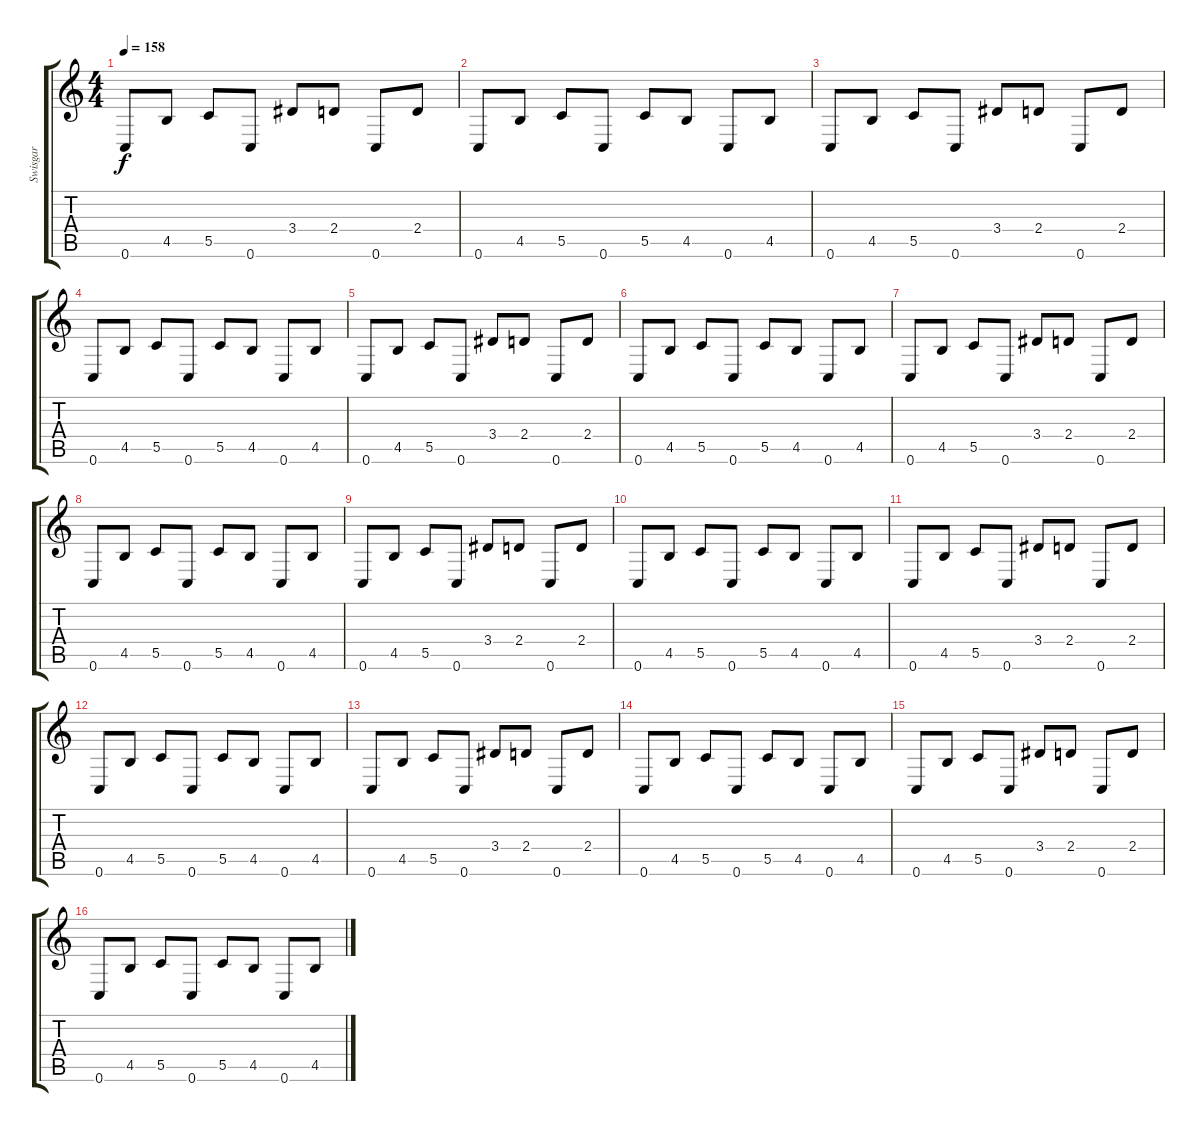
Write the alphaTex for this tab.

\track ("Swisgar" "Swisgar") {instrument overdrivenguitar}
\staff {score tabs}
\tuning (D4 A3 F3 C3 G2 C2) {hide}
\ts (4 4)
\tempo 158
\clef g2
\ks c
0.6.8{dy f} 4.5.8 5.5.8 0.6.8 3.4.8 2.4.8 0.6.8 2.4.8 |
0.6.8 4.5.8 5.5.8 0.6.8 5.5.8 4.5.8 0.6.8 4.5.8 |
0.6.8 4.5.8 5.5.8 0.6.8 3.4.8 2.4.8 0.6.8 2.4.8 |
0.6.8 4.5.8 5.5.8 0.6.8 5.5.8 4.5.8 0.6.8 4.5.8 |
0.6.8 4.5.8 5.5.8 0.6.8 3.4.8 2.4.8 0.6.8 2.4.8 |
0.6.8 4.5.8 5.5.8 0.6.8 5.5.8 4.5.8 0.6.8 4.5.8 |
0.6.8 4.5.8 5.5.8 0.6.8 3.4.8 2.4.8 0.6.8 2.4.8 |
0.6.8 4.5.8 5.5.8 0.6.8 5.5.8 4.5.8 0.6.8 4.5.8 |
0.6.8 4.5.8 5.5.8 0.6.8 3.4.8 2.4.8 0.6.8 2.4.8 |
0.6.8 4.5.8 5.5.8 0.6.8 5.5.8 4.5.8 0.6.8 4.5.8 |
0.6.8 4.5.8 5.5.8 0.6.8 3.4.8 2.4.8 0.6.8 2.4.8 |
0.6.8 4.5.8 5.5.8 0.6.8 5.5.8 4.5.8 0.6.8 4.5.8 |
0.6.8 4.5.8 5.5.8 0.6.8 3.4.8 2.4.8 0.6.8 2.4.8 |
0.6.8 4.5.8 5.5.8 0.6.8 5.5.8 4.5.8 0.6.8 4.5.8 |
0.6.8 4.5.8 5.5.8 0.6.8 3.4.8 2.4.8 0.6.8 2.4.8 |
0.6.8 4.5.8 5.5.8 0.6.8 5.5.8 4.5.8 0.6.8 4.5.8
